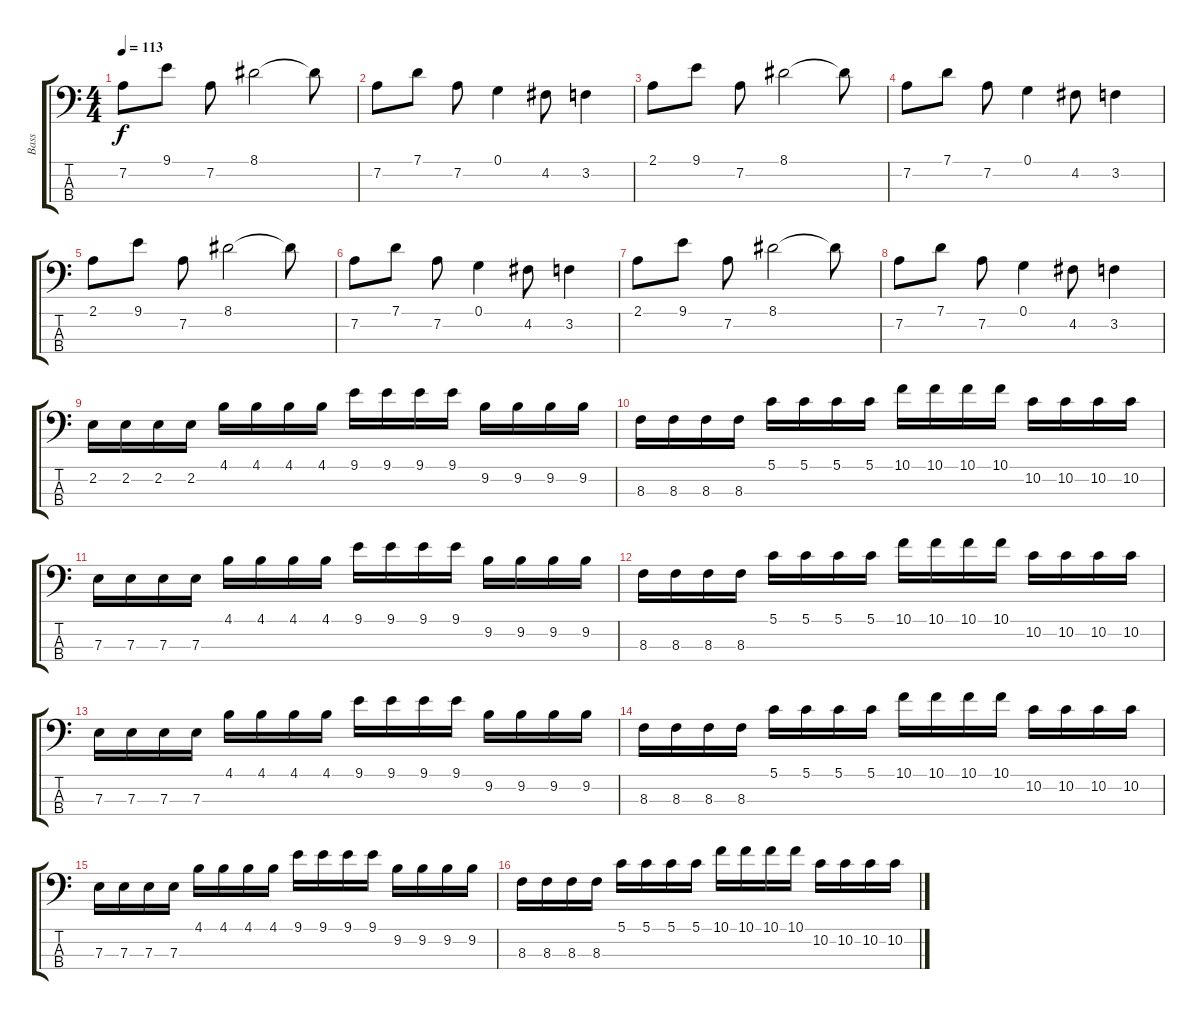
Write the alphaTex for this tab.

\track ("Bass" "Bass") {instrument electricbassfinger}
\staff {score tabs}
\tuning (G2 D2 A1 E1) {hide}
\ts (4 4)
\tempo 113
\clef f4
\ks c
7.2.8{dy f instrument electricbassfinger} 9.1.8 7.2.8 8.1.2 8.1{t}.8 |
7.2.8 7.1.8 7.2.8 0.1.4 4.2.8 3.2.4 |
2.1.8 9.1.8 7.2.8 8.1.2 8.1{t}.8 |
7.2.8 7.1.8 7.2.8 0.1.4 4.2.8 3.2.4 |
2.1.8 9.1.8 7.2.8 8.1.2 8.1{t}.8 |
7.2.8 7.1.8 7.2.8 0.1.4 4.2.8 3.2.4 |
2.1.8 9.1.8 7.2.8 8.1.2 8.1{t}.8 |
7.2.8 7.1.8 7.2.8 0.1.4 4.2.8 3.2.4 |
2.2.16 2.2.16 2.2.16 2.2.16 4.1.16 4.1.16 4.1.16 4.1.16 9.1.16 9.1.16 9.1.16 9.1.16 9.2.16 9.2.16 9.2.16 9.2.16 |
8.3.16 8.3.16 8.3.16 8.3.16 5.1.16 5.1.16 5.1.16 5.1.16 10.1.16 10.1.16 10.1.16 10.1.16 10.2.16 10.2.16 10.2.16 10.2.16 |
7.3.16 7.3.16 7.3.16 7.3.16 4.1.16 4.1.16 4.1.16 4.1.16 9.1.16 9.1.16 9.1.16 9.1.16 9.2.16 9.2.16 9.2.16 9.2.16 |
8.3.16 8.3.16 8.3.16 8.3.16 5.1.16 5.1.16 5.1.16 5.1.16 10.1.16 10.1.16 10.1.16 10.1.16 10.2.16 10.2.16 10.2.16 10.2.16 |
7.3.16 7.3.16 7.3.16 7.3.16 4.1.16 4.1.16 4.1.16 4.1.16 9.1.16 9.1.16 9.1.16 9.1.16 9.2.16 9.2.16 9.2.16 9.2.16 |
8.3.16 8.3.16 8.3.16 8.3.16 5.1.16 5.1.16 5.1.16 5.1.16 10.1.16 10.1.16 10.1.16 10.1.16 10.2.16 10.2.16 10.2.16 10.2.16 |
7.3.16 7.3.16 7.3.16 7.3.16 4.1.16 4.1.16 4.1.16 4.1.16 9.1.16 9.1.16 9.1.16 9.1.16 9.2.16 9.2.16 9.2.16 9.2.16 |
8.3.16 8.3.16 8.3.16 8.3.16 5.1.16 5.1.16 5.1.16 5.1.16 10.1.16 10.1.16 10.1.16 10.1.16 10.2.16 10.2.16 10.2.16 10.2.16
